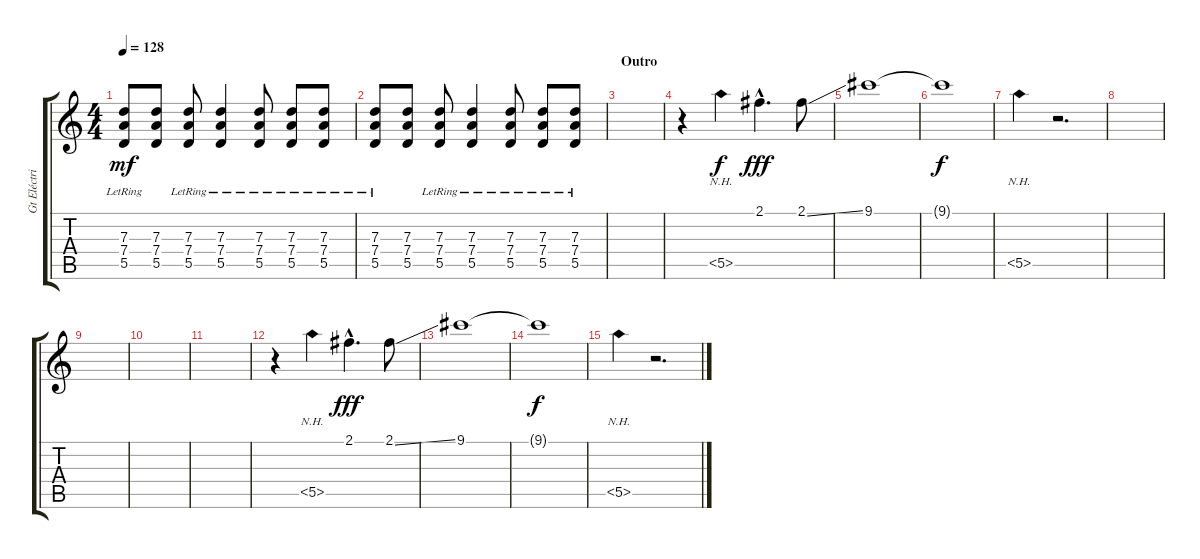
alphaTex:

\track ("Gt Eléctrica" "Gt Eléctri") {instrument distortionguitar}
\staff {score tabs}
\tuning (E4 B3 G3 D3 A2 E2) {hide}
\ts (4 4)
\tempo 128
\clef g2
\ks c
(7.3{lr} 7.4{lr} 5.5{lr}).8{dy mf} (7.3 7.4 5.5).8 (7.3{lr} 7.4{lr} 5.5{lr}).8 (7.3{lr} 7.4{lr} 5.5{lr}).4 (7.3{lr} 7.4{lr} 5.5{lr}).8 (7.3{lr} 7.4{lr} 5.5{lr}).8 (7.3{lr} 7.4{lr} 5.5{lr}).8 |
(7.3{lr} 7.4{lr} 5.5{lr}).8 (7.3 7.4 5.5).8 (7.3{lr} 7.4{lr} 5.5{lr}).8 (7.3{lr} 7.4{lr} 5.5{lr}).4 (7.3{lr} 7.4{lr} 5.5{lr}).8 (7.3{lr} 7.4{lr} 5.5{lr}).8 (7.3{lr} 7.4{lr} 5.5{lr}).8 |
\section ("" "Outro")
|
r.4 5.5{nh}.4{dy f} 2.1{hac}.4{d dy fff} 2.1{ss}.8 |
9.1.1 |
9.1{t}.1{dy f} |
5.5{nh}.4 r.2{d} |
|
|
|
|
r.4 5.5{nh}.4 2.1{hac}.4{d dy fff} 2.1{ss}.8 |
9.1.1 |
9.1{t}.1{dy f} |
5.5{nh}.4 r.2{d}
